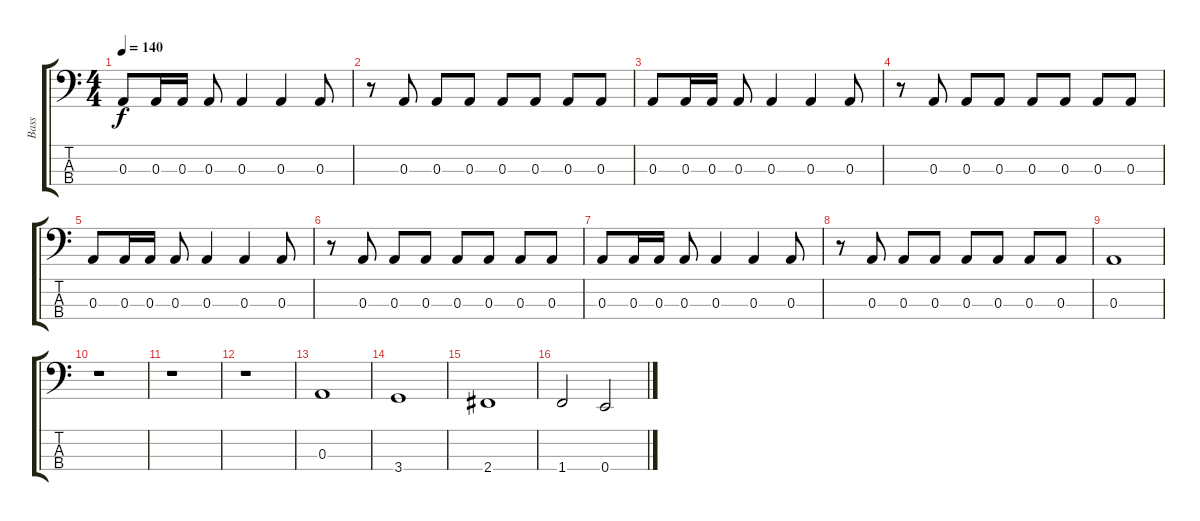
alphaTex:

\track ("Bass                " "Bass      ") {instrument electricbassfinger}
\staff {score tabs}
\tuning (G2 D2 A1 E1) {hide}
\ts (4 4)
\tempo 140
\clef f4
\ks c
0.3.8{dy f} 0.3.16 0.3.16 0.3.8 0.3.4 0.3.4 0.3.8 |
r.8 0.3.8 0.3.8 0.3.8 0.3.8 0.3.8 0.3.8 0.3.8 |
0.3.8 0.3.16 0.3.16 0.3.8 0.3.4 0.3.4 0.3.8 |
r.8 0.3.8 0.3.8 0.3.8 0.3.8 0.3.8 0.3.8 0.3.8 |
0.3.8 0.3.16 0.3.16 0.3.8 0.3.4 0.3.4 0.3.8 |
r.8 0.3.8 0.3.8 0.3.8 0.3.8 0.3.8 0.3.8 0.3.8 |
0.3.8 0.3.16 0.3.16 0.3.8 0.3.4 0.3.4 0.3.8 |
r.8 0.3.8 0.3.8 0.3.8 0.3.8 0.3.8 0.3.8 0.3.8 |
0.3.1 |
r.1 |
r.1 |
r.1 |
0.3.1 |
3.4.1 |
2.4.1 |
1.4.2 0.4.2
